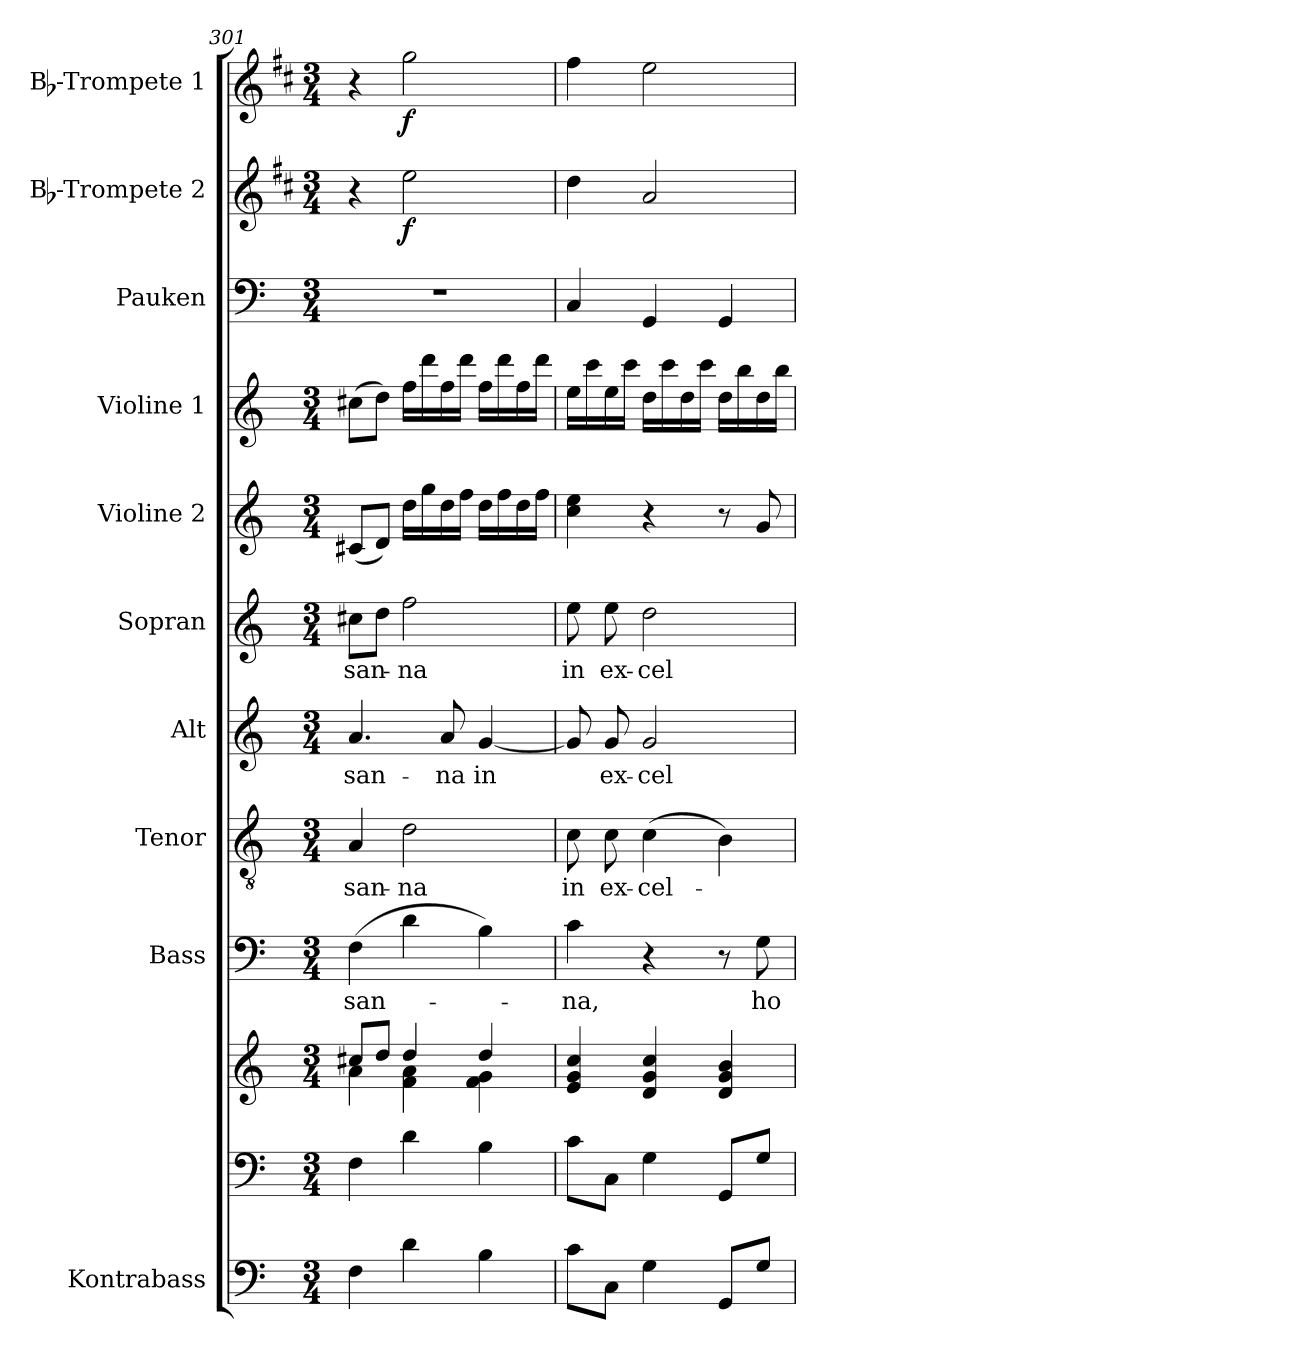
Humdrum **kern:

**kern	**kern	**kern	**kern	**text	**kern	**text	**kern	**text	**kern	**text	**kern	**kern	**kern	**kern	**dynam	**kern	**dynam
*part11	*part10	*part10	*part9	*part9	*part8	*part8	*part7	*part7	*part6	*part6	*part5	*part4	*part3	*part2	*part2	*part1	*part1
*staff12	*staff11	*staff10	*staff9	*staff9	*staff8	*staff8	*staff7	*staff7	*staff6	*staff6	*staff5	*staff4	*staff3	*staff2	*staff2	*staff1	*staff1
*I"Kontrabass	*	*	*I"Bass	*	*I"Tenor	*	*I"Alt	*	*I"Sopran	*	*I"Violine 2	*I"Violine 1	*I"Pauken	*I"Bb-Trompete 2	*	*I"Bb-Trompete 1	*
*I'Kb.	*	*	*I'B.	*	*I'T.	*	*I'A.	*	*I'S.	*	*I'Vl. 2	*I'Vl. 1	*I'Pk.	*I'Bb Trp. 2	*	*I'Bb Trp. 1	*
*clefF4	*clefF4	*clefG2	*clefF4	*	*clefGv2	*	*clefG2	*	*clefG2	*	*clefG2	*clefG2	*clefF4	*clefG2	*	*clefG2	*
*ITrd7c12	*	*	*	*	*	*	*	*	*	*	*	*	*	*ITrd1c2	*	*ITrd1c2	*
*k[]	*k[]	*k[]	*k[]	*	*k[]	*	*k[]	*	*k[]	*	*k[]	*k[]	*k[]	*k[]	*	*k[]	*
*C:	*C:	*C:	*C:	*	*C:	*	*C:	*	*C:	*	*C:	*C:	*C:	*C:	*	*C:	*
*M3/4	*M3/4	*M3/4	*M3/4	*	*M3/4	*	*M3/4	*	*M3/4	*	*M3/4	*M3/4	*M3/4	*M3/4	*	*M3/4	*
=301	=301	=301	=301	=301	=301	=301	=301	=301	=301	=301	=301	=301	=301	=301	=301	=301	=301
*	*	*^	*	*	*	*	*	*	*	*	*	*	*	*	*	*	*
!	!	!	!	!	!LO:LY:b	!	!LO:LY:b	!	!LO:LY:b	!	!LO:LY:b	!	!	!	!	!	!	!
4FF\	4F\	8cc#X/L	4a\	(>4F\	-san-	4A/	-san-	4.a/	-san-	8cc#X\L	-san-	(<8c#X/L	(>8cc#X\L	2.r	4r	.	4r	.
.	.	8dd/J	.	.	.	.	.	.	.	8dd\J	.	8d/J)	8dd\J)	.	.	.	.	.
!	!	!	!	!	!	!	!LO:LY:b	!	!	!	!LO:LY:b	!	!	!	!	!LO:DY:b	!	!LO:DY:b
4D\	4d\	4dd/	4f\ 4a\	4d\	.	2d\	-na	.	.	2ff\	-na	16dd\LL	16ff\LL	.	2dd\	f	2ff\	f
.	.	.	.	.	.	.	.	.	.	.	.	16gg\	16ddd\	.	.	.	.	.
!	!	!	!	!	!	!	!	!	!LO:LY:b	!	!	!	!	!	!	!	!	!
.	.	.	.	.	.	.	.	8a/	-na	.	.	16dd\	16ff\	.	.	.	.	.
.	.	.	.	.	.	.	.	.	.	.	.	16ff\JJ	16ddd\JJ	.	.	.	.	.
!	!	!	!	!	!	!	!	!	!LO:LY:b	!	!	!	!	!	!	!	!	!
4BB\	4B\	4dd/	4f\ 4g\	4B\)	.	.	.	[4g/	in	.	.	16dd\LL	16ff\LL	.	.	.	.	.
.	.	.	.	.	.	.	.	.	.	.	.	16ff\	16ddd\	.	.	.	.	.
.	.	.	.	.	.	.	.	.	.	.	.	16dd\	16ff\	.	.	.	.	.
.	.	.	.	.	.	.	.	.	.	.	.	16ff\JJ	16ddd\JJ	.	.	.	.	.
*	*	*v	*v	*	*	*	*	*	*	*	*	*	*	*	*	*	*	*
!!LO:PB:g=z
=302	=302	=302	=302	=302	=302	=302	=302	=302	=302	=302	=302	=302	=302	=302	=302	=302	=302
!	!	!	!	!LO:LY:b	!	!LO:LY:b	!	!	!	!LO:LY:b	!	!	!	!	!	!	!
8C\L	8c\L	4e/ 4g/ 4cc/	4c\	-na,	8c\	in	8g/]	.	8ee\	in	4cc\ 4ee\	16ee\LL	4C/	4cc\	.	4ee\	.
.	.	.	.	.	.	.	.	.	.	.	.	16ccc\	.	.	.	.	.
!	!	!	!	!	!	!LO:LY:b	!	!LO:LY:b	!	!LO:LY:b	!	!	!	!	!	!	!
8CC\J	8C\J	.	.	.	8c\	ex-	8g/	ex-	8ee\	ex-	.	16ee\	.	.	.	.	.
.	.	.	.	.	.	.	.	.	.	.	.	16ccc\JJ	.	.	.	.	.
!	!	!	!	!	!	!LO:LY:b	!	!LO:LY:b	!	!LO:LY:b	!	!	!	!	!	!	!
4GG\	4G\	4d/ 4g/ 4cc/	4r	.	(>4c\	-cel-	2g/	-cel-	2dd\	-cel-	4r	16dd\LL	4GG/	2g/	.	2dd\	.
.	.	.	.	.	.	.	.	.	.	.	.	16ccc\	.	.	.	.	.
.	.	.	.	.	.	.	.	.	.	.	.	16dd\	.	.	.	.	.
.	.	.	.	.	.	.	.	.	.	.	.	16ccc\JJ	.	.	.	.	.
8GGG/L	8GG/L	4d/ 4g/ 4b/	8r	.	4B\)	.	.	.	.	.	8r	16dd\LL	4GG/	.	.	.	.
.	.	.	.	.	.	.	.	.	.	.	.	16bb\	.	.	.	.	.
!	!	!	!	!LO:LY:b	!	!	!	!	!	!	!	!	!	!	!	!	!
8GG/J	8G/J	.	8G\	ho-	.	.	.	.	.	.	8g/	16dd\	.	.	.	.	.
.	.	.	.	.	.	.	.	.	.	.	.	16bb\JJ	.	.	.	.	.
=	=	=	=	=	=	=	=	=	=	=	=	=	=	=	=	=	=
*-	*-	*-	*-	*-	*-	*-	*-	*-	*-	*-	*-	*-	*-	*-	*-	*-	*-
